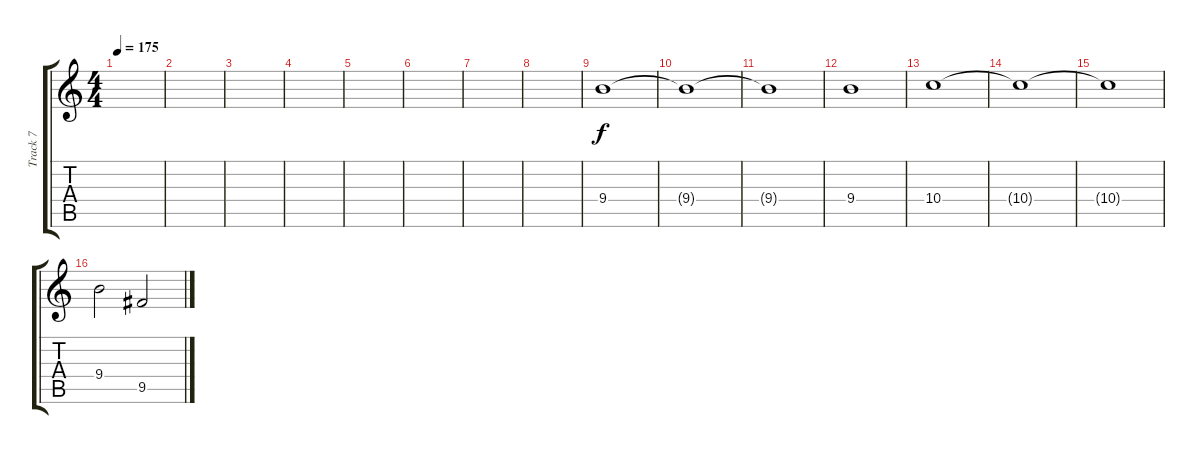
\track ("Track 7" "Track 7") {instrument electricguitarmuted}
\staff {score tabs}
\tuning (E4 B3 G3 D3 A2 E2) {hide}
\ts (4 4)
\tempo 175
\clef g2
\ks c
|
|
|
|
|
|
|
|
9.4.1 |
9.4{t}.1 |
9.4{t}.1 |
9.4.1 |
10.4.1 |
10.4{t}.1 |
10.4{t}.1 |
9.4.2 9.5.2
